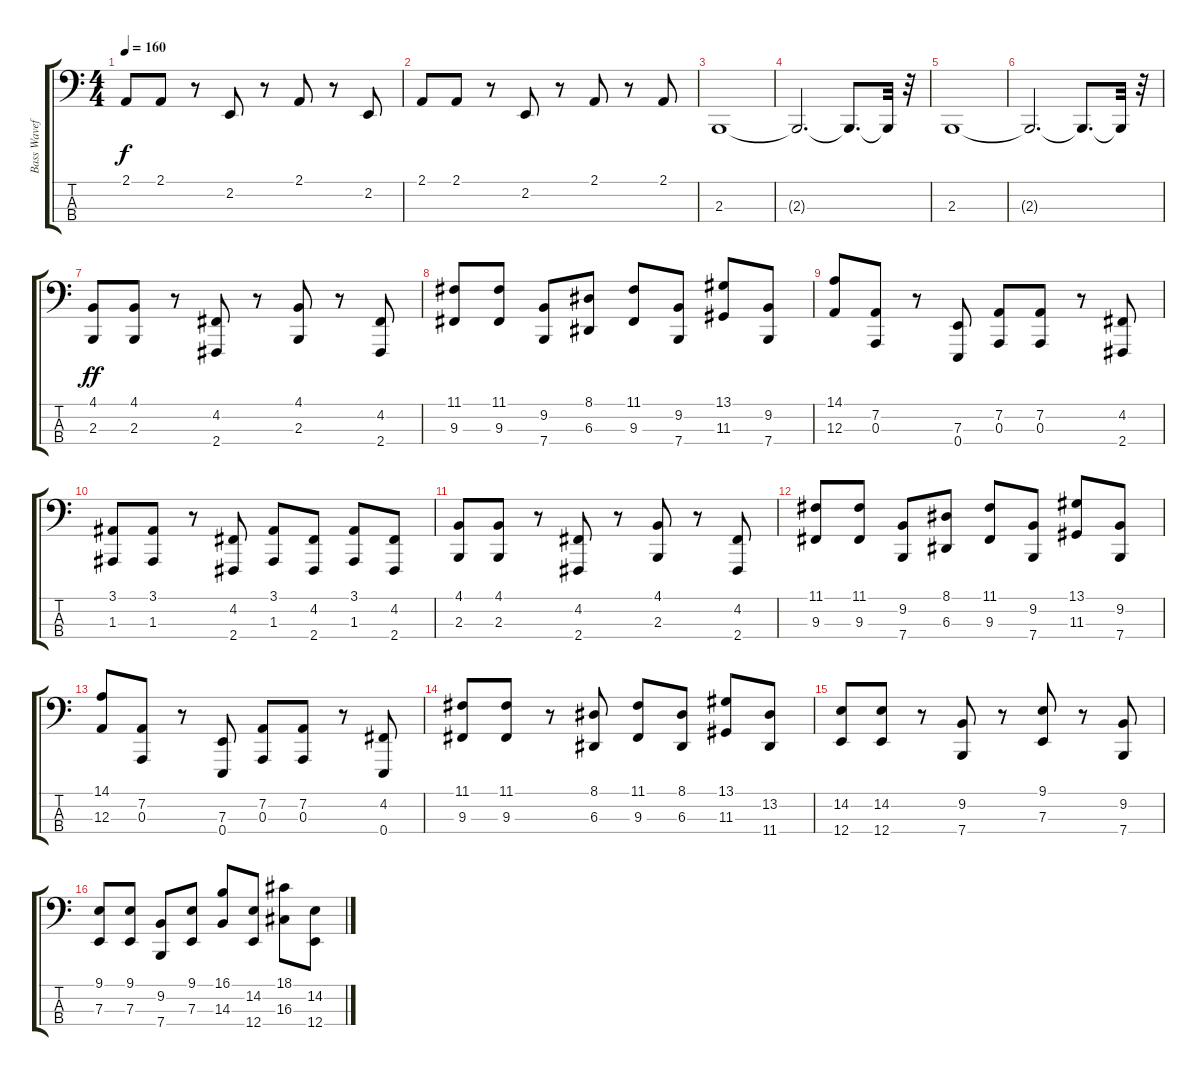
\track ("Bass Waveform" "Bass Wavef") {instrument lead1square}
\staff {score tabs}
\tuning (G2 D2 A1 E1) {hide}
\ts (4 4)
\tempo 160
\clef f4
\ks c
2.1.8{dy f} 2.1.8 r.8 2.2.8 r.8 2.1.8 r.8 2.2.8 |
2.1.8 2.1.8 r.8 2.2.8 r.8 2.1.8 r.8 2.1.8 |
2.3.1 |
2.3{t}.2{d} 2.3{t}.8{d} 2.3{t}.32 r.32 |
2.3.1 |
2.3{t}.2{d} 2.3{t}.8{d} 2.3{t}.32 r.32 |
(4.1 2.3).8{dy ff} (4.1 2.3).8 r.8 (4.2 2.4).8 r.8 (4.1 2.3).8 r.8 (4.2 2.4).8 |
(11.1 9.3).8 (11.1 9.3).8 (9.2 7.4).8 (8.1 6.3).8 (11.1 9.3).8 (9.2 7.4).8 (13.1 11.3).8 (9.2 7.4).8 |
(14.1 12.3).8 (7.2 0.3).8 r.8 (7.3 0.4).8 (7.2 0.3).8 (7.2 0.3).8 r.8 (4.2 2.4).8 |
(3.1 1.3).8 (3.1 1.3).8 r.8 (4.2 2.4).8 (3.1 1.3).8 (4.2 2.4).8 (3.1 1.3).8 (4.2 2.4).8 |
(4.1 2.3).8 (4.1 2.3).8 r.8 (4.2 2.4).8 r.8 (4.1 2.3).8 r.8 (4.2 2.4).8 |
(11.1 9.3).8 (11.1 9.3).8 (9.2 7.4).8 (8.1 6.3).8 (11.1 9.3).8 (9.2 7.4).8 (13.1 11.3).8 (9.2 7.4).8 |
(14.1 12.3).8 (7.2 0.3).8 r.8 (7.3 0.4).8 (7.2 0.3).8 (7.2 0.3).8 r.8 (4.2 0.4).8 |
(11.1 9.3).8 (11.1 9.3).8 r.8 (8.1 6.3).8 (11.1 9.3).8 (8.1 6.3).8 (13.1 11.3).8 (13.2 11.4).8 |
(14.2 12.4).8 (14.2 12.4).8 r.8 (9.2 7.4).8 r.8 (9.1 7.3).8 r.8 (9.2 7.4).8 |
(9.1 7.3).8 (9.1 7.3).8 (9.2 7.4).8 (9.1 7.3).8 (16.1 14.3).8 (14.2 12.4).8 (18.1 16.3).8 (14.2 12.4).8
